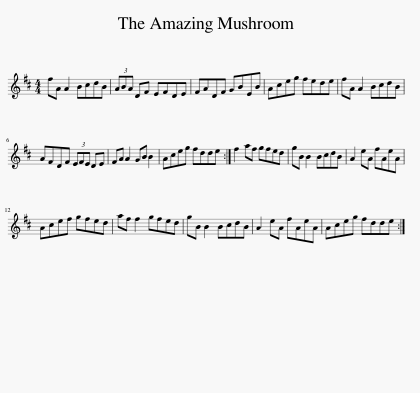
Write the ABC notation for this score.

X:1
L:1/8
M:4/4
I:linebreak $
K:D
V:1 treble
V:1
 fA A2 BcdB | (3ABA DF EFDE | FADF GBEB | Aceg fede | fA A2 BcdB |$ %5
 AFDF (3EFE DE | FA A2 GB B2 | Aceg fdde :| f2 af gfed | gB B2 BcdB | %10
 A2 eA fAeA |$ Acef gfed | af f2 gfed | gB B2 BcdB | A2 eA fAeA | %15
 Aceg fdde :| %16
